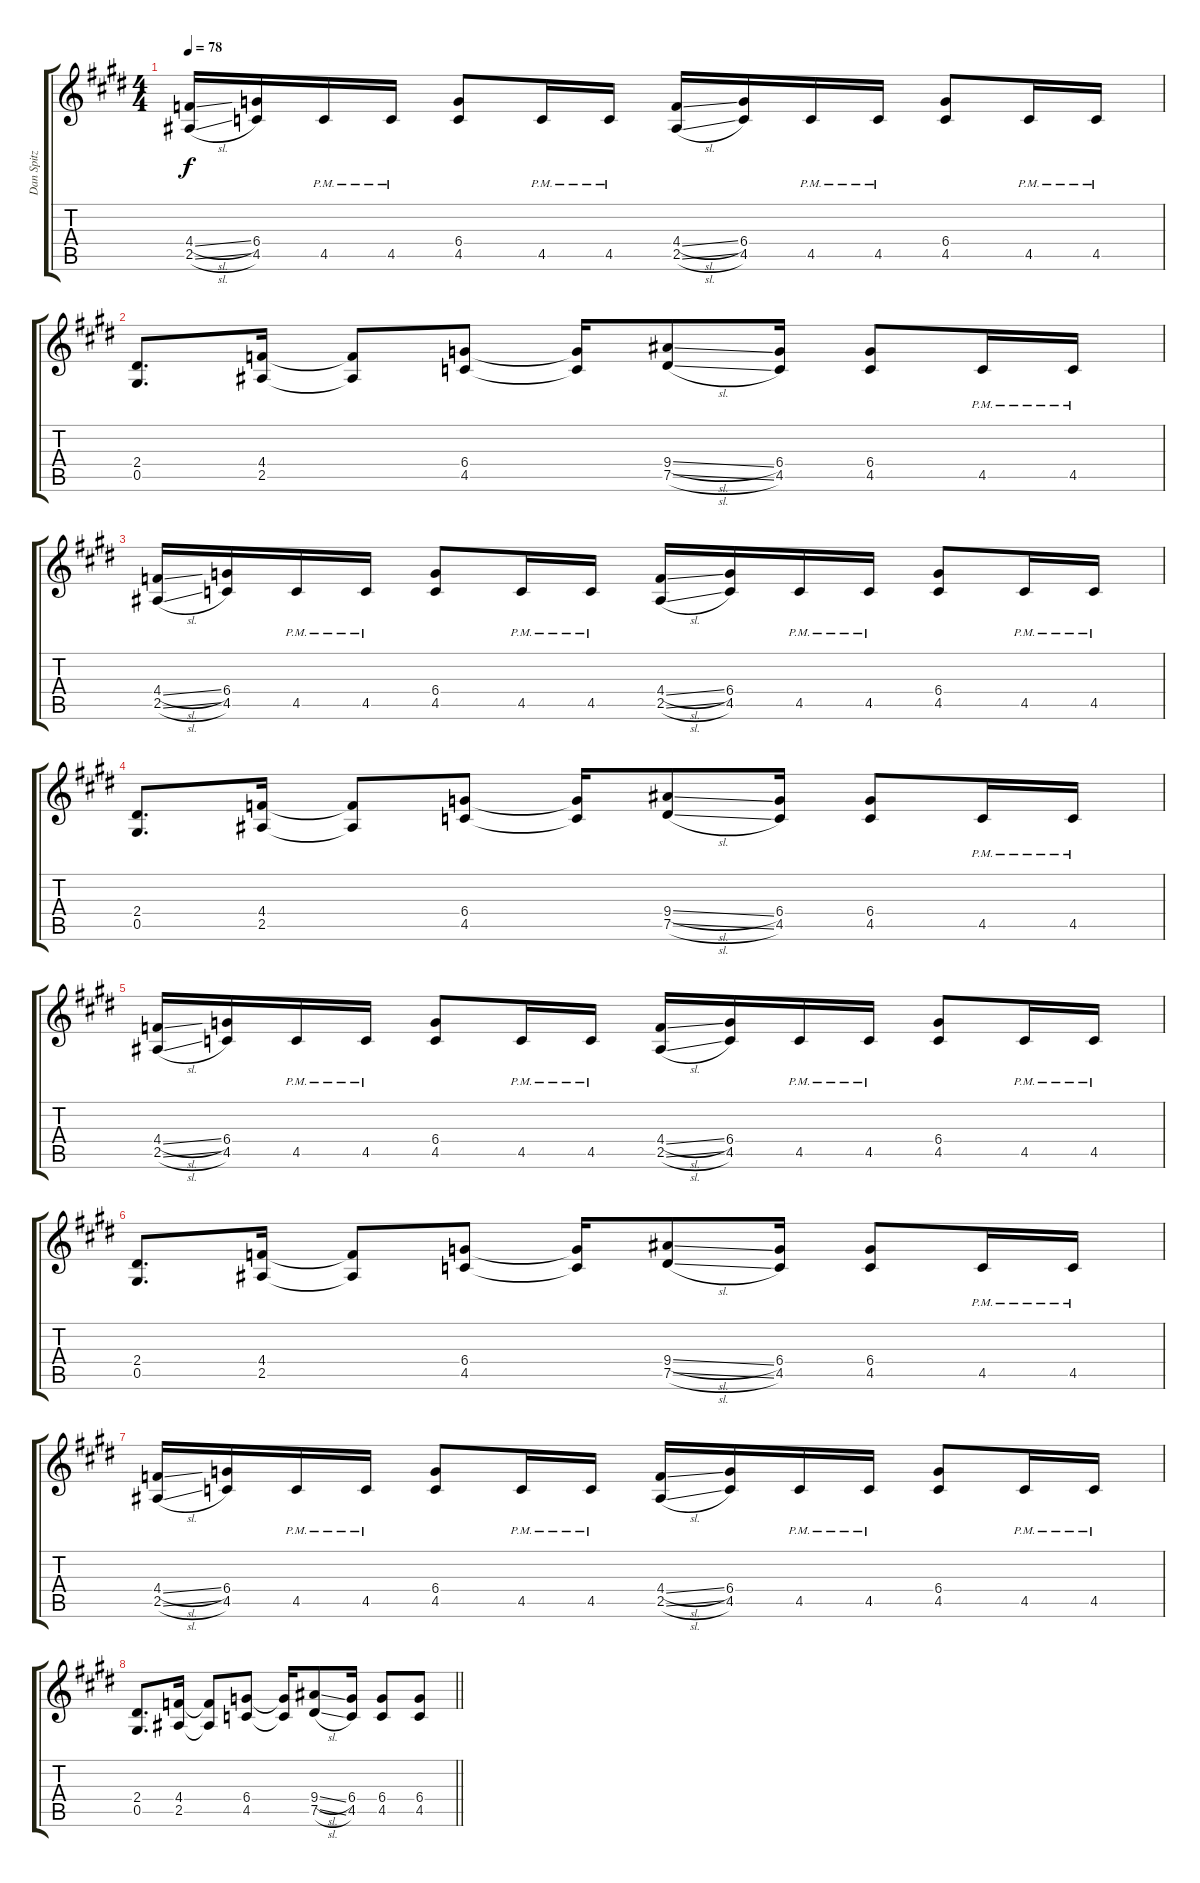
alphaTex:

\track ("Dan Spitz Rhy" "Dan Spitz ") {instrument distortionguitar}
\staff {score tabs}
\tuning (Eb4 Bb3 Gb3 Db3 Ab2 Eb2) {hide}
\ts (4 4)
\tempo 78
\clef g2
\ks e
(4.4{sl} 2.5{sl}).16{dy f} (6.4 4.5).16 4.5{pm}.16 4.5{pm}.16 (6.4 4.5).8 4.5{pm}.16 4.5{pm}.16 (4.4{sl} 2.5{sl}).16 (6.4 4.5).16 4.5{pm}.16 4.5{pm}.16 (6.4 4.5).8 4.5{pm}.16 4.5{pm}.16 |
(2.4 0.5).8{d} (4.4 2.5).16 (4.4{t} 2.5{t}).8 (6.4 4.5).8 (6.4{t} 4.5{t}).16 (9.4{sl} 7.5{sl}).8 (6.4 4.5).16 (6.4 4.5).8 4.5{pm}.16 4.5{pm}.16 |
(4.4{sl} 2.5{sl}).16 (6.4 4.5).16 4.5{pm}.16 4.5{pm}.16 (6.4 4.5).8 4.5{pm}.16 4.5{pm}.16 (4.4{sl} 2.5{sl}).16 (6.4 4.5).16 4.5{pm}.16 4.5{pm}.16 (6.4 4.5).8 4.5{pm}.16 4.5{pm}.16 |
(2.4 0.5).8{d} (4.4 2.5).16 (4.4{t} 2.5{t}).8 (6.4 4.5).8 (6.4{t} 4.5{t}).16 (9.4{sl} 7.5{sl}).8 (6.4 4.5).16 (6.4 4.5).8 4.5{pm}.16 4.5{pm}.16 |
(4.4{sl} 2.5{sl}).16 (6.4 4.5).16 4.5{pm}.16 4.5{pm}.16 (6.4 4.5).8 4.5{pm}.16 4.5{pm}.16 (4.4{sl} 2.5{sl}).16 (6.4 4.5).16 4.5{pm}.16 4.5{pm}.16 (6.4 4.5).8 4.5{pm}.16 4.5{pm}.16 |
(2.4 0.5).8{d} (4.4 2.5).16 (4.4{t} 2.5{t}).8 (6.4 4.5).8 (6.4{t} 4.5{t}).16 (9.4{sl} 7.5{sl}).8 (6.4 4.5).16 (6.4 4.5).8 4.5{pm}.16 4.5{pm}.16 |
(4.4{sl} 2.5{sl}).16 (6.4 4.5).16 4.5{pm}.16 4.5{pm}.16 (6.4 4.5).8 4.5{pm}.16 4.5{pm}.16 (4.4{sl} 2.5{sl}).16 (6.4 4.5).16 4.5{pm}.16 4.5{pm}.16 (6.4 4.5).8 4.5{pm}.16 4.5{pm}.16 |
\barLineRight lightlight
(2.4 0.5).8{d} (4.4 2.5).16 (4.4{t} 2.5{t}).8 (6.4 4.5).8 (6.4{t} 4.5{t}).16 (9.4{sl} 7.5{sl}).8 (6.4 4.5).16 (6.4 4.5).8 (6.4 4.5).8
